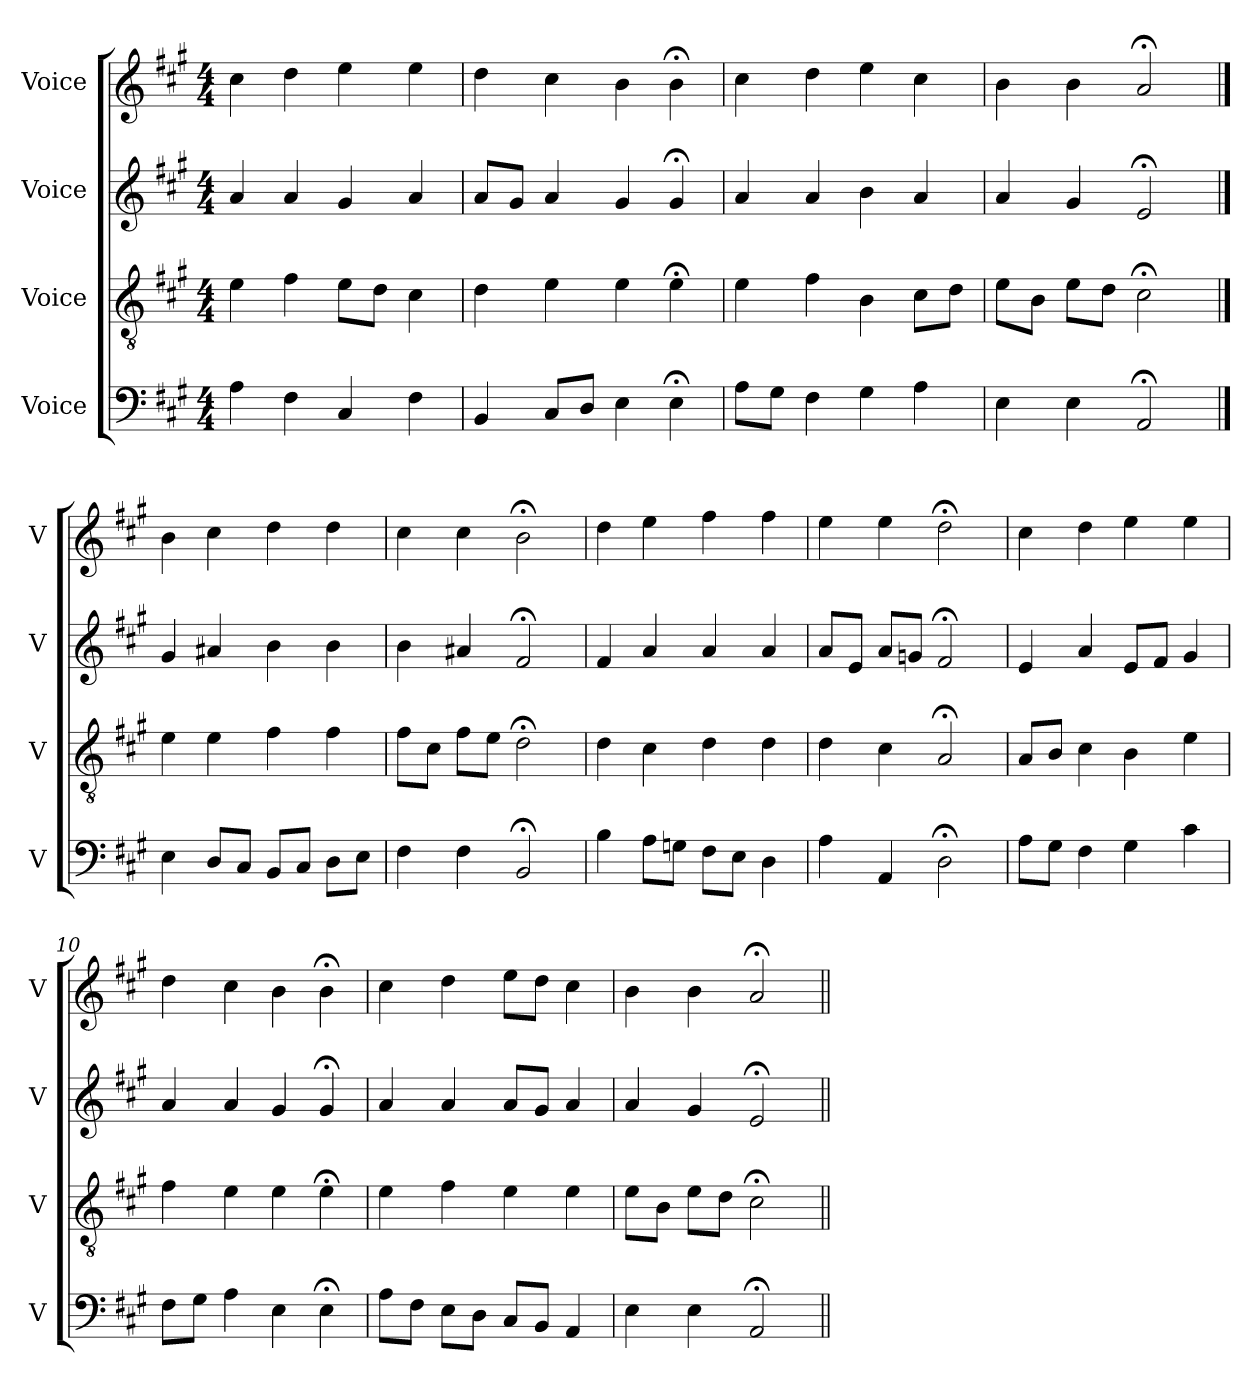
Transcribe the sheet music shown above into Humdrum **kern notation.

**kern	**kern	**kern	**kern
*part4	*part3	*part2	*part1
*staff4	*staff3	*staff2	*staff1
*I"Voice	*I"Voice	*I"Voice	*I"Voice
*I'V	*I'V	*I'V	*I'V
*clefF4	*clefGv2	*clefG2	*clefG2
*k[f#c#g#]	*k[f#c#g#]	*k[f#c#g#]	*k[f#c#g#]
*M4/4	*M4/4	*M4/4	*M4/4
*MM100	*MM100	*MM100	*MM100
=1	=1	=1	=1
4A\	4e\	4a/	4cc#\
4F#\	4f#\	4a/	4dd\
4C#/	8e\L	4g#/	4ee\
.	8d\J	.	.
4F#\	4c#\	4a/	4ee\
=2	=2	=2	=2
4BB/	4d\	8a/L	4dd\
.	.	8g#/J	.
8C#/L	4e\	4a/	4cc#\
8D/J	.	.	.
4E\	4e\	4g#/	4b\
4E;\	4e;\	4g#;/	4b;\
=3	=3	=3	=3
8A\L	4e\	4a/	4cc#\
8G#\J	.	.	.
4F#\	4f#\	4a/	4dd\
4G#\	4B\	4b\	4ee\
4A\	8c#\L	4a/	4cc#\
.	8d\J	.	.
=4	=4	=4	=4
4E\	8e\L	4a/	4b\
.	8B\J	.	.
4E\	8e\L	4g#/	4b\
.	8d\J	.	.
2AA;/	2c#;\	2e;/	2a;/
==5	==5	==5	==5
4E\	4e\	4g#/	4b\
8D/L	4e\	4a#X/	4cc#\
8C#/J	.	.	.
8BB/L	4f#\	4b\	4dd\
8C#/J	.	.	.
8D\L	4f#\	4b\	4dd\
8E\J	.	.	.
=6	=6	=6	=6
4F#\	8f#\L	4b\	4cc#\
.	8c#\J	.	.
4F#\	8f#\L	4a#X/	4cc#\
.	8e\J	.	.
2BB;/	2d;\	2f#;/	2b;\
!!LO:LB:g=z
=7	=7	=7	=7
4B\	4d\	4f#/	4dd\
8A\L	4c#\	4a/	4ee\
8Gn\J	.	.	.
8F#\L	4d\	4a/	4ff#\
8E\J	.	.	.
4D\	4d\	4a/	4ff#\
=8	=8	=8	=8
4A\	4d\	8a/L	4ee\
.	.	8e/J	.
4AA/	4c#\	8a/L	4ee\
.	.	8gn/J	.
2D;\	2A;/	2f#;/	2dd;\
=9	=9	=9	=9
8A\L	8A/L	4e/	4cc#\
8G#\J	8B/J	.	.
4F#\	4c#\	4a/	4dd\
4G#\	4B\	8e/L	4ee\
.	.	8f#/J	.
4c#\	4e\	4g#/	4ee\
=10	=10	=10	=10
8F#\L	4f#\	4a/	4dd\
8G#\J	.	.	.
4A\	4e\	4a/	4cc#\
4E\	4e\	4g#/	4b\
4E;\	4e;\	4g#;/	4b;\
=11	=11	=11	=11
8A\L	4e\	4a/	4cc#\
8F#\J	.	.	.
8E\L	4f#\	4a/	4dd\
8D\J	.	.	.
8C#/L	4e\	8a/L	8ee\L
8BB/J	.	8g#/J	8dd\J
4AA/	4e\	4a/	4cc#\
=12	=12	=12	=12
4E\	8e\L	4a/	4b\
.	8B\J	.	.
4E\	8e\L	4g#/	4b\
.	8d\J	.	.
2AA;/	2c#;\	2e;/	2a;/
=||	=||	=||	=||
*-	*-	*-	*-
